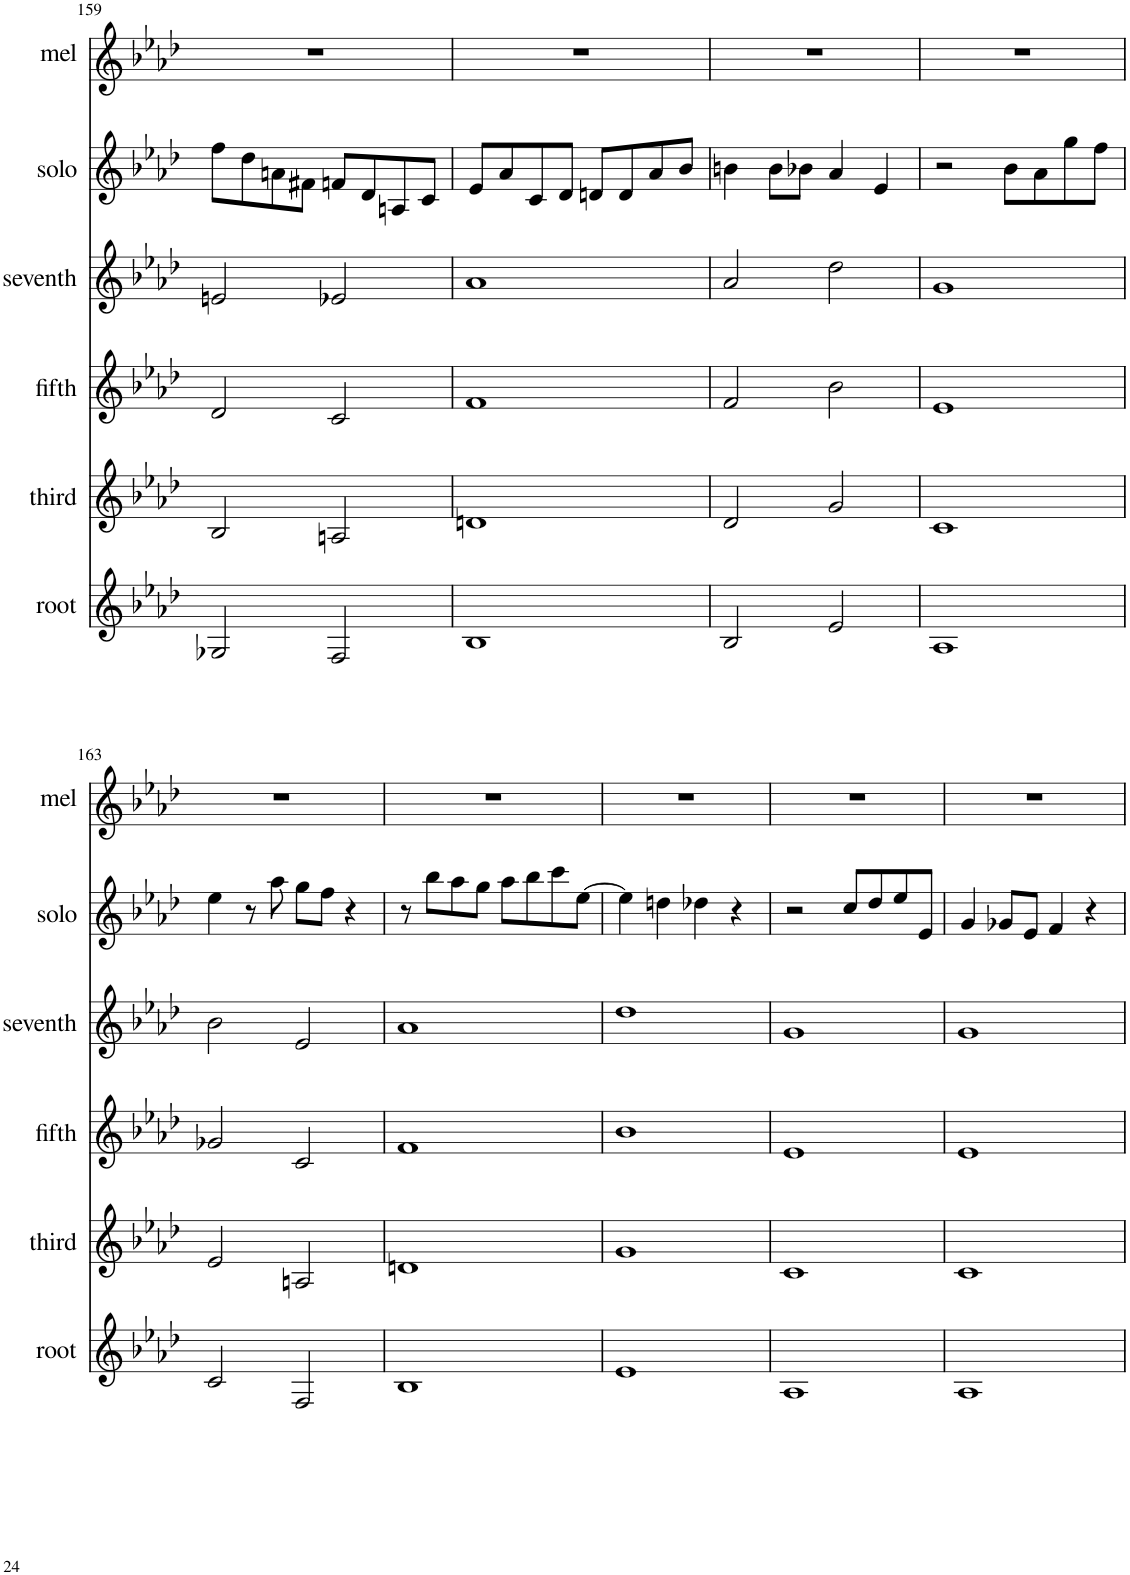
**kern	**kern	**kern	**kern	**kern	**kern
*part6	*part5	*part4	*part3	*part2	*part1
*staff6	*staff5	*staff4	*staff3	*staff2	*staff1
*I"root	*I"third	*I"fifth	*I"seventh	*I"solo	*I"mel
*I'root	*I'third	*I'fifth	*I'seventh	*I'solo	*I'mel
!!LO:PB:g=z
*clefG2	*clefG2	*clefG2	*clefG2	*clefG2	*clefG2
*k[b-e-a-d-]	*k[b-e-a-d-]	*k[b-e-a-d-]	*k[b-e-a-d-]	*k[b-e-a-d-]	*k[b-e-a-d-]
*M4/4	*M4/4	*M4/4	*M4/4	*M4/4	*M4/4
=159	=159	=159	=159	=159	=159
2G-X/	2B-/	2d-/	2en/	8ff\L	1r
.	.	.	.	8dd-\	.
.	.	.	.	8an\	.
.	.	.	.	8f#X\J	.
2F/	2An/	2c/	2e-X/	8fn/L	.
.	.	.	.	8d-/	.
.	.	.	.	8An/	.
.	.	.	.	8c/J	.
=160	=160	=160	=160	=160	=160
1B-	1dn	1f	1a-	8e-/L	1r
.	.	.	.	8a-/	.
.	.	.	.	8c/	.
.	.	.	.	8d-/J	.
.	.	.	.	8dn/L	.
.	.	.	.	8d/	.
.	.	.	.	8a-/	.
.	.	.	.	8b-/J	.
=161	=161	=161	=161	=161	=161
2B-/	2d-/	2f/	2a-/	4bn\	1r
.	.	.	.	8b\L	.
.	.	.	.	8b-X\J	.
2e-/	2g/	2b-\	2dd-\	4a-/	.
.	.	.	.	4e-/	.
=162	=162	=162	=162	=162	=162
1A-	1c	1e-	1g	2r	1r
.	.	.	.	8b-\L	.
.	.	.	.	8a-\	.
.	.	.	.	8gg\	.
.	.	.	.	8ff\J	.
!!LO:LB:g=z
=163	=163	=163	=163	=163	=163
2c/	2e-/	2g-X/	2b-\	4ee-\	1r
.	.	.	.	8r	.
.	.	.	.	8aa-\	.
2F/	2An/	2c/	2e-/	8gg\L	.
.	.	.	.	8ff\J	.
.	.	.	.	4r	.
=164	=164	=164	=164	=164	=164
1B-	1dn	1f	1a-	8r	1r
.	.	.	.	8bb-\L	.
.	.	.	.	8aa-\	.
.	.	.	.	8gg\J	.
.	.	.	.	8aa-\L	.
.	.	.	.	8bb-\	.
.	.	.	.	8ccc\	.
.	.	.	.	[8ee-\J	.
=165	=165	=165	=165	=165	=165
1e-	1g	1b-	1dd-	4ee-\]	1r
.	.	.	.	4ddn\	.
.	.	.	.	4dd-X\	.
.	.	.	.	4r	.
=166	=166	=166	=166	=166	=166
1A-	1c	1e-	1g	2r	1r
.	.	.	.	8cc/L	.
.	.	.	.	8dd-/	.
.	.	.	.	8ee-/	.
.	.	.	.	8e-/J	.
=167	=167	=167	=167	=167	=167
1A-	1c	1e-	1g	4g/	1r
.	.	.	.	8g-X/L	.
.	.	.	.	8e-/J	.
.	.	.	.	4f/	.
.	.	.	.	4r	.
=	=	=	=	=	=
*-	*-	*-	*-	*-	*-
